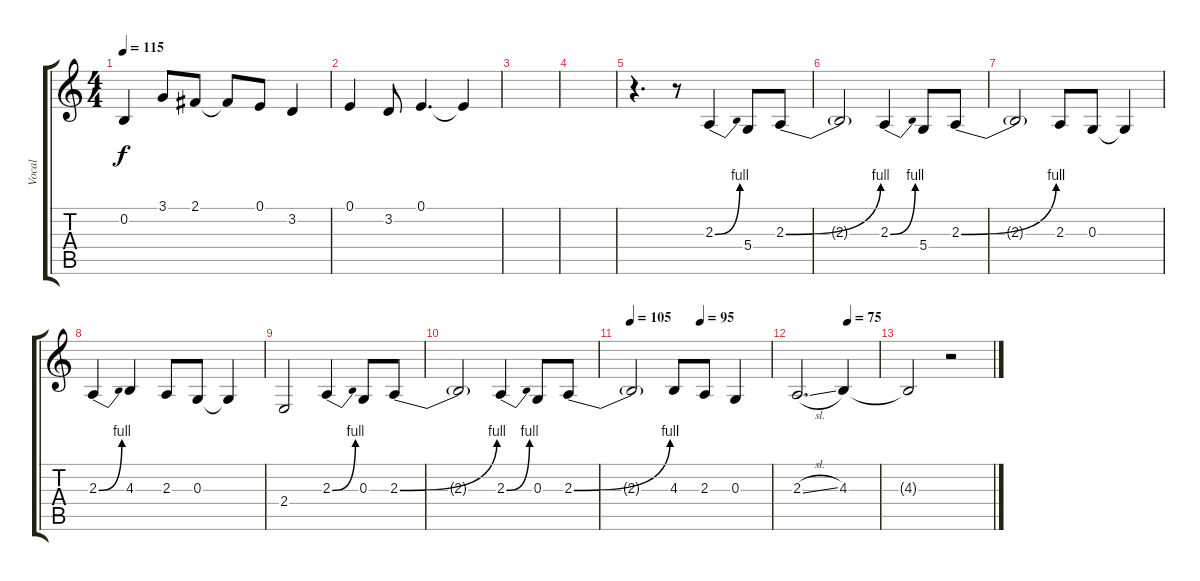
\track ("Vocal" "Vocal") {instrument whistle}
\staff {score tabs}
\tuning (E4 B3 G3 D3 A2 E2) {hide}
\ts (4 4)
\tempo 115
\clef g2
\ks c
0.2.4{dy f} 3.1.8 2.1.8 2.1{t}.8 0.1.8 3.2.4 |
0.1.4 3.2.8 0.1.4{d} 0.1{t}.4 |
|
|
r.4{d} r.8 2.3{be (bend 0 0 60 4)}.4 5.4.8 2.3{be (bend 0 0 60 4)}.8 |
2.3{t}.2 2.3{be (bend 0 0 60 4)}.4 5.4.8 2.3{be (bend 0 0 60 4)}.8 |
2.3{t}.2 2.3.8 0.3.8 0.3{t}.4 |
2.3{be (bend 0 0 60 4)}.4 4.3.4 2.3.8 0.3.8 0.3{t}.4 |
2.4.2 2.3{be (bend 0 0 60 4)}.4 0.3.8 2.3{be (bend 0 0 60 4)}.8 |
2.3{t}.2 2.3{be (bend 0 0 60 4)}.4 0.3.8 2.3{be (bend 0 0 60 4)}.8 |
\tempo (95 0.5)
\tempo 105
2.3{t}.2 4.3.8 2.3.8 0.3.4 |
\tempo (75 0.625)
2.3{sl}.2{d} 4.3.4 |
4.3{t}.2 r.2
